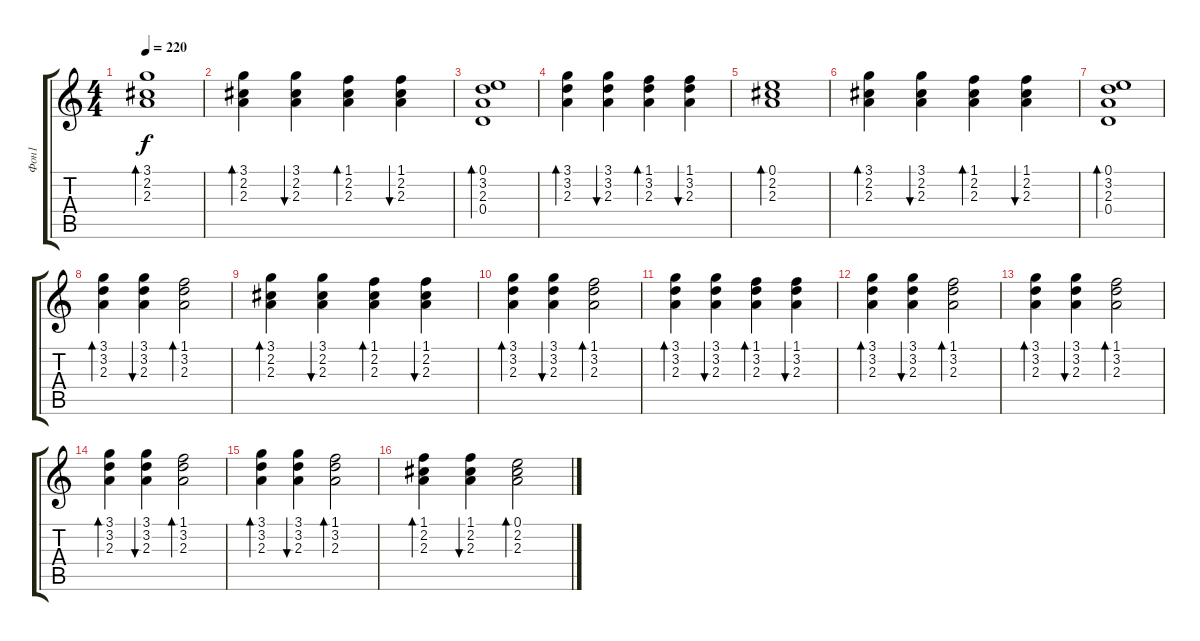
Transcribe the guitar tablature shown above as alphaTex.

\track ("Фон1" "Фон1") {instrument acousticguitarsteel}
\staff {score tabs}
\tuning (E4 B3 G3 D3 A2 E2) {hide}
\ts (4 4)
\tempo 220
\clef g2
\ks c
(3.1 2.2 2.3).1{bd 60 dy f} |
(3.1 2.2 2.3).4{bd 60} (3.1 2.2 2.3).4{bu 60} (1.1 2.2 2.3).4{bd 60} (1.1 2.2 2.3).4{bu 60} |
(0.1 3.2 2.3 0.4).1{bd 60} |
(3.1 3.2 2.3).4{bd 60} (3.1 3.2 2.3).4{bu 60} (1.1 3.2 2.3).4{bd 60} (1.1 3.2 2.3).4{bu 60} |
(0.1 2.2 2.3).1{bd 60} |
(3.1 2.2 2.3).4{bd 60} (3.1 2.2 2.3).4{bu 60} (1.1 2.2 2.3).4{bd 60} (1.1 2.2 2.3).4{bu 60} |
(0.1 3.2 2.3 0.4).1{bd 60} |
(3.1 3.2 2.3).4{bd 60} (3.1 3.2 2.3).4{bu 60} (1.1 3.2 2.3).2{bd 60} |
(3.1 2.2 2.3).4{bd 60} (3.1 2.2 2.3).4{bu 60} (1.1 2.2 2.3).4{bd 60} (1.1 2.2 2.3).4{bu 60} |
(3.1 3.2 2.3).4{bd 60} (3.1 3.2 2.3).4{bu 60} (1.1 3.2 2.3).2{bd 60} |
(3.1 3.2 2.3).4{bd 60} (3.1 3.2 2.3).4{bu 60} (1.1 3.2 2.3).4{bd 60} (1.1 3.2 2.3).4{bu 60} |
(3.1 3.2 2.3).4{bd 60} (3.1 3.2 2.3).4{bu 60} (1.1 3.2 2.3).2{bd 60} |
(3.1 3.2 2.3).4{bd 60} (3.1 3.2 2.3).4{bu 60} (1.1 3.2 2.3).2{bd 60} |
(3.1 3.2 2.3).4{bd 60} (3.1 3.2 2.3).4{bu 60} (1.1 3.2 2.3).2{bd 60} |
(3.1 3.2 2.3).4{bd 480} (3.1 3.2 2.3).4{bu 480} (1.1 3.2 2.3).2{bd 480} |
(1.1 2.2 2.3).4{bd 480} (1.1 2.2 2.3).4{bu 480} (0.1 2.2 2.3).2{bd 480}
